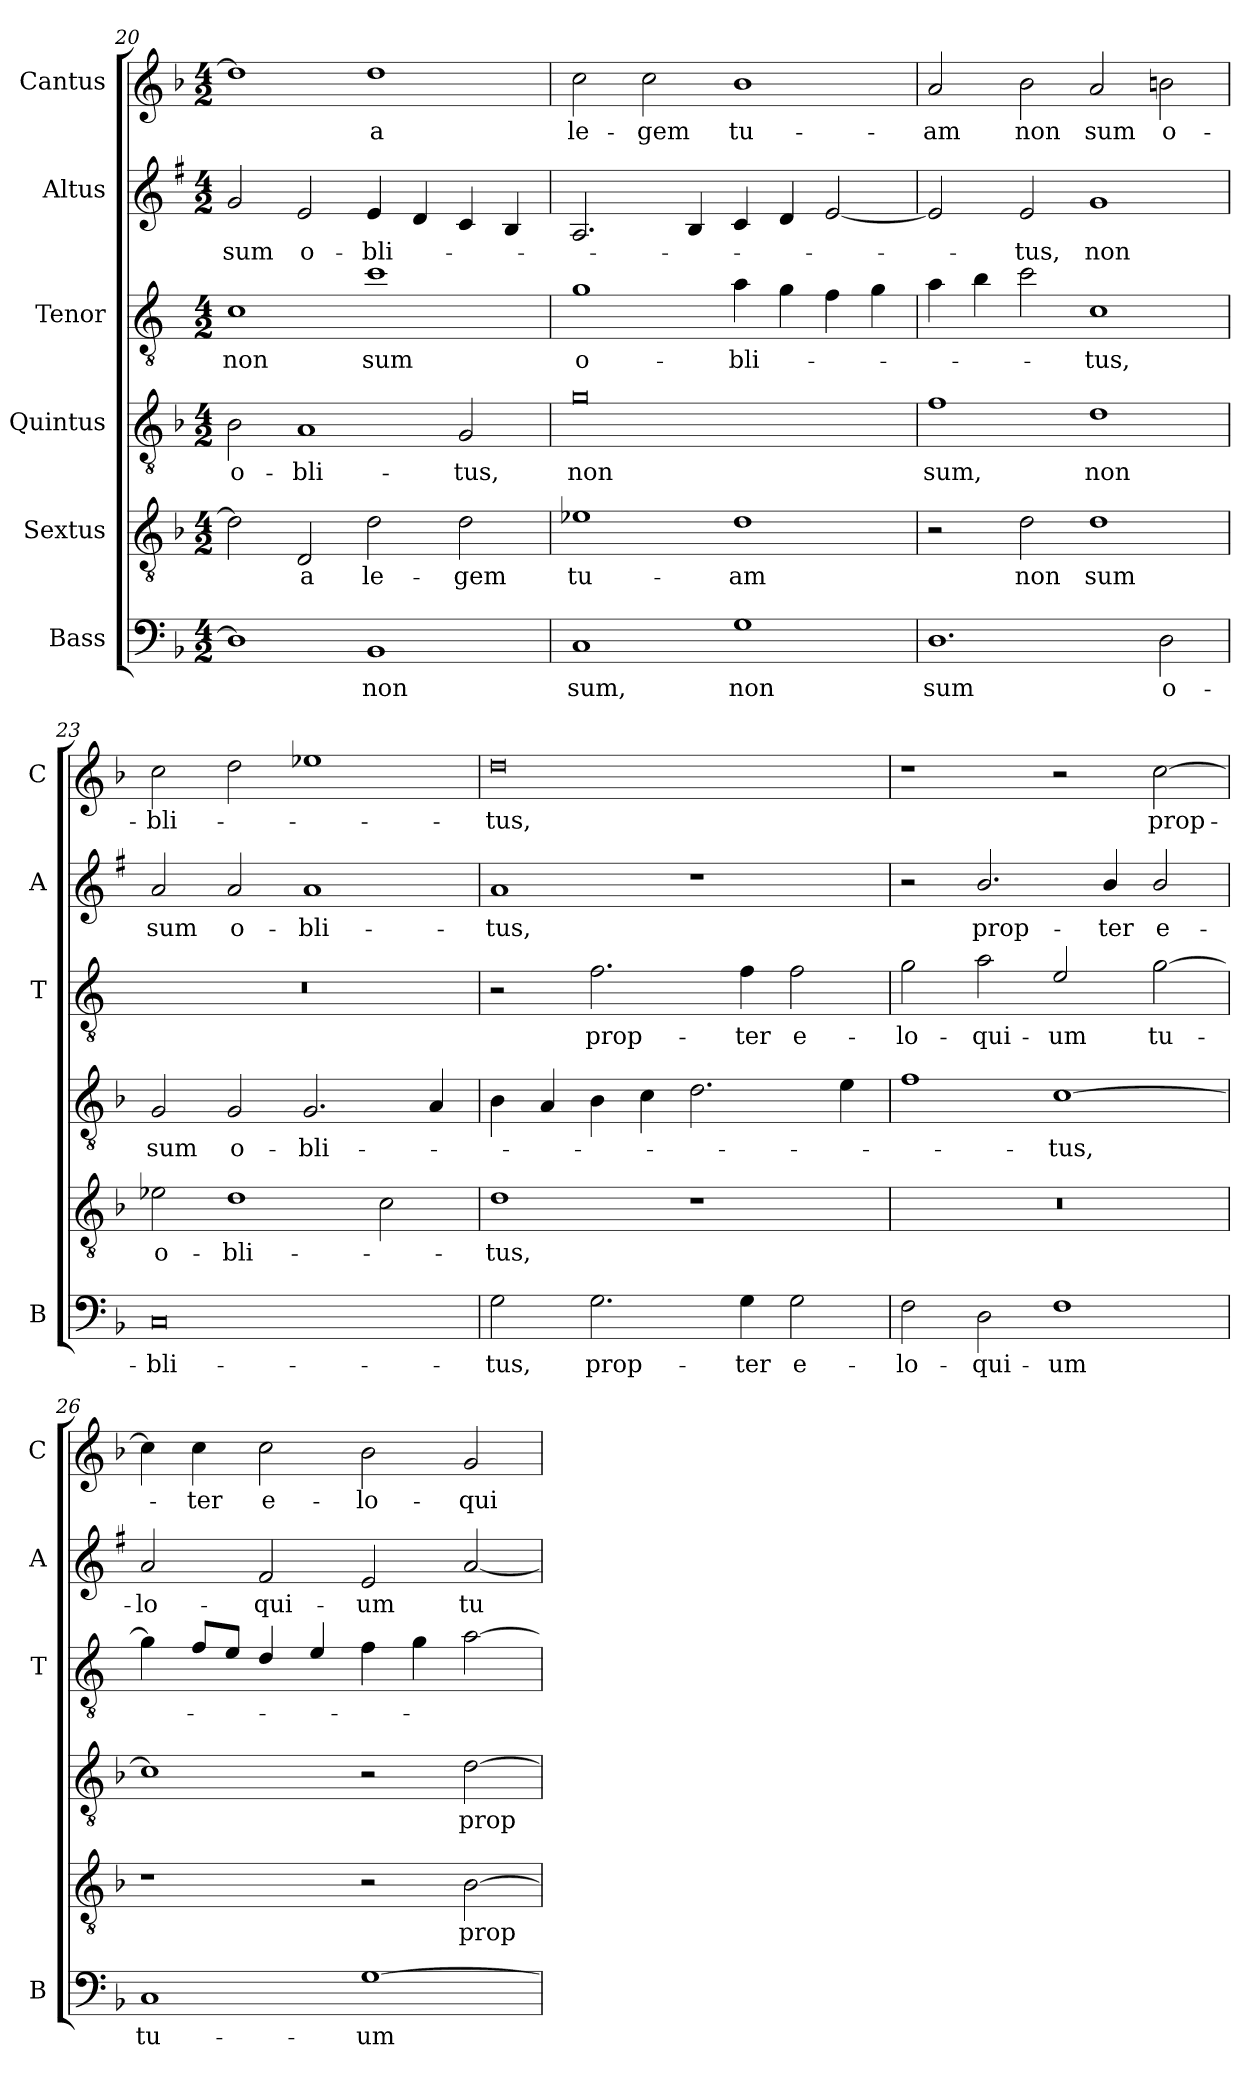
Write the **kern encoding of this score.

**kern	**text	**kern	**text	**kern	**text	**kern	**text	**kern	**text	**kern	**text
*part6	*part6	*part5	*part5	*part4	*part4	*part3	*part3	*part2	*part2	*part1	*part1
*staff6	*staff6	*staff5	*staff5	*staff4	*staff4	*staff3	*staff3	*staff2	*staff2	*staff1	*staff1
*I"Bass	*	*I"Sextus	*	*I"Quintus	*	*I"Tenor	*	*I"Altus	*	*I"Cantus	*
*I'B	*	*	*	*	*	*I'T	*	*I'A	*	*I'C	*
!!LO:LB:g=z
*clefF4	*	*clefGv2	*	*clefGv2	*	*clefGv2	*	*clefG2	*	*clefG2	*
*	*	*	*	*	*	*ITrd4c7	*	*ITrd1c2	*	*	*
*k[b-]	*	*k[b-]	*	*k[b-]	*	*k[b-]	*	*k[b-]	*	*k[b-]	*
*F:	*	*F:	*	*F:	*	*F:	*	*F:	*	*F:	*
*M4/2	*	*M4/2	*	*M4/2	*	*M4/2	*	*M4/2	*	*M4/2	*
=20	=20	=20	=20	=20	=20	=20	=20	=20	=20	=20	=20
!	!	!	!	!	!LO:LY:b	!	!LO:LY:b	!	!LO:LY:b	!	!
1D]	.	2d\]	.	2B-\	o-	1F	non	2f/	sum	1dd]	.
!	!	!	!LO:LY:b	!	!LO:LY:b	!	!	!	!LO:LY:b	!	!
.	.	2D/	-a	1A	-bli-	.	.	2d/	o-	.	.
!	!LO:LY:b	!	!LO:LY:b	!	!	!	!LO:LY:b	!	!LO:LY:b	!	!LO:LY:b
1BB-	non	2d\	le-	.	.	1f	sum	4d/	-bli-	1dd	-a
.	.	.	.	.	.	.	.	4c/	.	.	.
!	!	!	!LO:LY:b	!	!LO:LY:b	!	!	!	!	!	!
.	.	2d\	-gem	2G/	-tus,	.	.	4B-/	.	.	.
.	.	.	.	.	.	.	.	4A/	.	.	.
=21	=21	=21	=21	=21	=21	=21	=21	=21	=21	=21	=21
!	!LO:LY:b	!	!LO:LY:b	!	!LO:LY:b	!	!LO:LY:b	!	!	!	!LO:LY:b
1C	sum,	1e-X	tu-	0g	non	1c	o-	2.G/	.	2cc\	le-
!	!	!	!	!	!	!	!	!	!	!	!LO:LY:b
.	.	.	.	.	.	.	.	.	.	2cc\	-gem
.	.	.	.	.	.	.	.	4A/	.	.	.
!	!LO:LY:b	!	!LO:LY:b	!	!	!	!LO:LY:b	!	!	!	!LO:LY:b
1G	non	1d	-am	.	.	4d\	-bli-	4B-/	.	1b-	tu-
.	.	.	.	.	.	4c\	.	4c/	.	.	.
.	.	.	.	.	.	4B-\	.	[2d/	.	.	.
.	.	.	.	.	.	4c\	.	.	.	.	.
=22	=22	=22	=22	=22	=22	=22	=22	=22	=22	=22	=22
!	!LO:LY:b	!	!	!	!LO:LY:b	!	!	!	!	!	!LO:LY:b
1.D	sum	2r	.	1f	sum,	4d\	.	2d/]	.	2a/	-am
.	.	.	.	.	.	4e\	.	.	.	.	.
!	!	!	!LO:LY:b	!	!	!	!	!	!LO:LY:b	!	!LO:LY:b
.	.	2d\	non	.	.	2f\	.	2d/	-tus,	2b-\	non
!	!	!	!LO:LY:b	!	!LO:LY:b	!	!LO:LY:b	!	!LO:LY:b	!	!LO:LY:b
.	.	1d	sum	1d	non	1F	-tus,	1f	non	2a/	sum
!	!LO:LY:b	!	!	!	!	!	!	!	!	!	!LO:LY:b
2D\	o-	.	.	.	.	.	.	.	.	2bn\	o-
=23	=23	=23	=23	=23	=23	=23	=23	=23	=23	=23	=23
!	!LO:LY:b	!	!LO:LY:b	!	!LO:LY:b	!	!	!	!LO:LY:b	!	!LO:LY:b
0C	-bli-	2e-X\	o-	2G/	sum	0r	.	2g/	sum	2cc\	-bli-
!	!	!	!LO:LY:b	!	!LO:LY:b	!	!	!	!LO:LY:b	!	!
.	.	1d	-bli-	2G/	o-	.	.	2g/	o-	2dd\	.
!	!	!	!	!	!LO:LY:b	!	!	!	!LO:LY:b	!	!
.	.	.	.	2.G/	-bli-	.	.	1g	-bli-	1ee-X	.
.	.	2c\	.	.	.	.	.	.	.	.	.
.	.	.	.	4A/	.	.	.	.	.	.	.
!!LO:PB:g=z
=24	=24	=24	=24	=24	=24	=24	=24	=24	=24	=24	=24
!	!LO:LY:b	!	!LO:LY:b	!	!	!	!	!	!LO:LY:b	!	!LO:LY:b
2G\	-tus,	1d	-tus,	4B-\	.	2r	.	1g	-tus,	0dd	-tus,
.	.	.	.	4A/	.	.	.	.	.	.	.
!	!LO:LY:b	!	!	!	!	!	!LO:LY:b	!	!	!	!
2.G\	prop-	.	.	4B-\	.	2.B-\	prop-	.	.	.	.
.	.	.	.	4c\	.	.	.	.	.	.	.
.	.	1r	.	2.d\	.	.	.	1r	.	.	.
!	!LO:LY:b	!	!	!	!	!	!LO:LY:b	!	!	!	!
4G\	-ter	.	.	.	.	4B-\	-ter	.	.	.	.
!	!LO:LY:b	!	!	!	!	!	!LO:LY:b	!	!	!	!
2G\	e-	.	.	.	.	2B-\	e-	.	.	.	.
.	.	.	.	4e\	.	.	.	.	.	.	.
=25	=25	=25	=25	=25	=25	=25	=25	=25	=25	=25	=25
!	!LO:LY:b	!	!	!	!	!	!LO:LY:b	!	!	!	!
2F\	-lo-	0r	.	1f	.	2c\	-lo-	2r	.	1r	.
!	!LO:LY:b	!	!	!	!	!	!LO:LY:b	!	!LO:LY:b	!	!
2D\	-qui-	.	.	.	.	2d\	-qui-	2.a/	prop-	.	.
!	!LO:LY:b	!	!	!	!LO:LY:b	!	!LO:LY:b	!	!	!	!
1F	-um	.	.	[1c	-tus,	2A/	-um	.	.	2r	.
!	!	!	!	!	!	!	!	!	!LO:LY:b	!	!
.	.	.	.	.	.	.	.	4a/	-ter	.	.
!	!	!	!	!	!	!	!LO:LY:b	!	!LO:LY:b	!	!LO:LY:b
.	.	.	.	.	.	[2c\	tu-	2a/	e-	[2cc\	prop-
=26	=26	=26	=26	=26	=26	=26	=26	=26	=26	=26	=26
!	!LO:LY:b	!	!	!	!	!	!	!	!LO:LY:b	!	!
1C	tu-	1r	.	1c]	.	4c\]	.	2g/	-lo-	4cc\]	.
!	!	!	!	!	!	!	!	!	!	!	!LO:LY:b
.	.	.	.	.	.	8B-/L	.	.	.	4cc\	-ter
.	.	.	.	.	.	8A/J	.	.	.	.	.
!	!	!	!	!	!	!	!	!	!LO:LY:b	!	!LO:LY:b
.	.	.	.	.	.	4G/	.	2e/	-qui-	2cc\	e-
.	.	.	.	.	.	4A/	.	.	.	.	.
!	!LO:LY:b	!	!	!	!	!	!	!	!LO:LY:b	!	!LO:LY:b
[1G	-um	2r	.	2r	.	4B-\	.	2d/	-um	2b-\	-lo-
.	.	.	.	.	.	4c\	.	.	.	.	.
!	!	!	!LO:LY:b	!	!LO:LY:b	!	!	!	!LO:LY:b	!	!LO:LY:b
.	.	[2B-\	prop-	[2d\	prop-	[2d\	.	[2g/	tu-	2g/	-qui-
=	=	=	=	=	=	=	=	=	=	=	=
*-	*-	*-	*-	*-	*-	*-	*-	*-	*-	*-	*-
